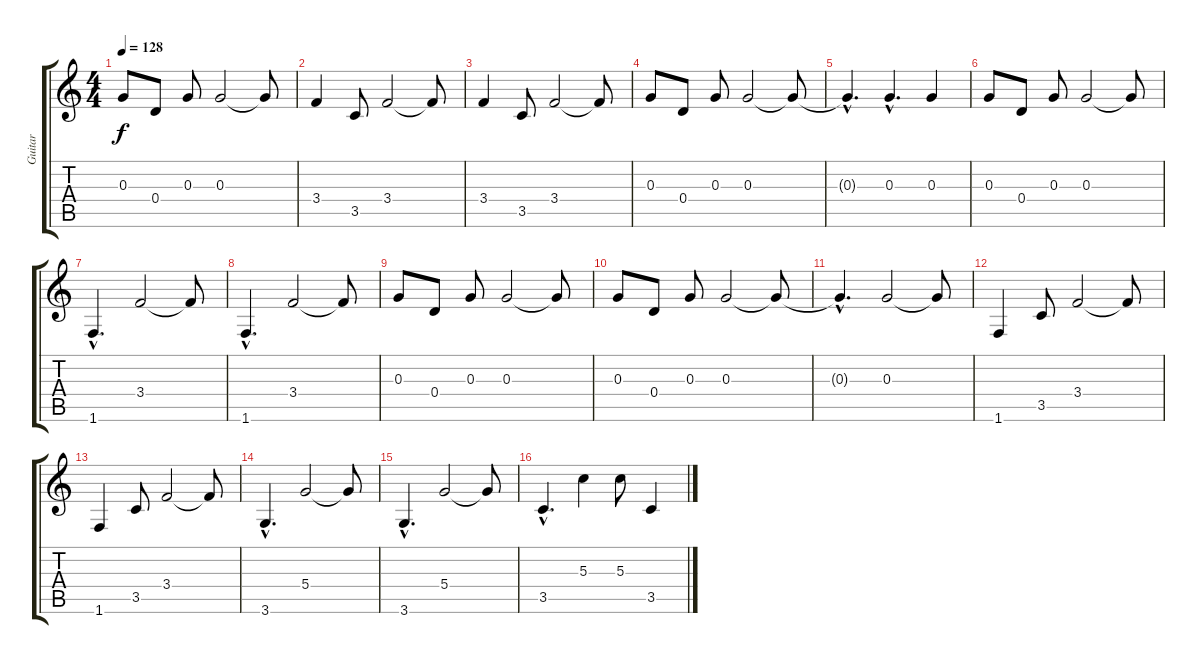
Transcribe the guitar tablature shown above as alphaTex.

\track ("Guitar" "Guitar") {instrument overdrivenguitar}
\staff {score tabs}
\tuning (E4 B3 G3 D3 A2 E2) {hide}
\ts (4 4)
\tempo 128
\clef g2
\ks c
0.3.8{dy f} 0.4.8 0.3.8 0.3.2 0.3{t}.8 |
3.4.4 3.5.8 3.4.2 3.4{t}.8 |
3.4.4 3.5.8 3.4.2 3.4{t}.8 |
0.3.8 0.4.8 0.3.8 0.3.2 0.3{t}.8 |
0.3{hac t}.4{d} 0.3{hac}.4{d} 0.3.4 |
0.3.8 0.4.8 0.3.8 0.3.2 0.3{t}.8 |
1.6{hac}.4{d} 3.4.2 3.4{t}.8 |
1.6{hac}.4{d} 3.4.2 3.4{t}.8 |
0.3.8 0.4.8 0.3.8 0.3.2 0.3{t}.8 |
0.3.8 0.4.8 0.3.8 0.3.2 0.3{t}.8 |
0.3{hac t}.4{d} 0.3.2 0.3{t}.8 |
1.6.4 3.5.8 3.4.2 3.4{t}.8 |
1.6.4 3.5.8 3.4.2 3.4{t}.8 |
3.6{hac}.4{d} 5.4.2 5.4{t}.8 |
3.6{hac}.4{d} 5.4.2 5.4{t}.8 |
3.5{hac}.4{d} 5.3.4 5.3.8 3.5.4
